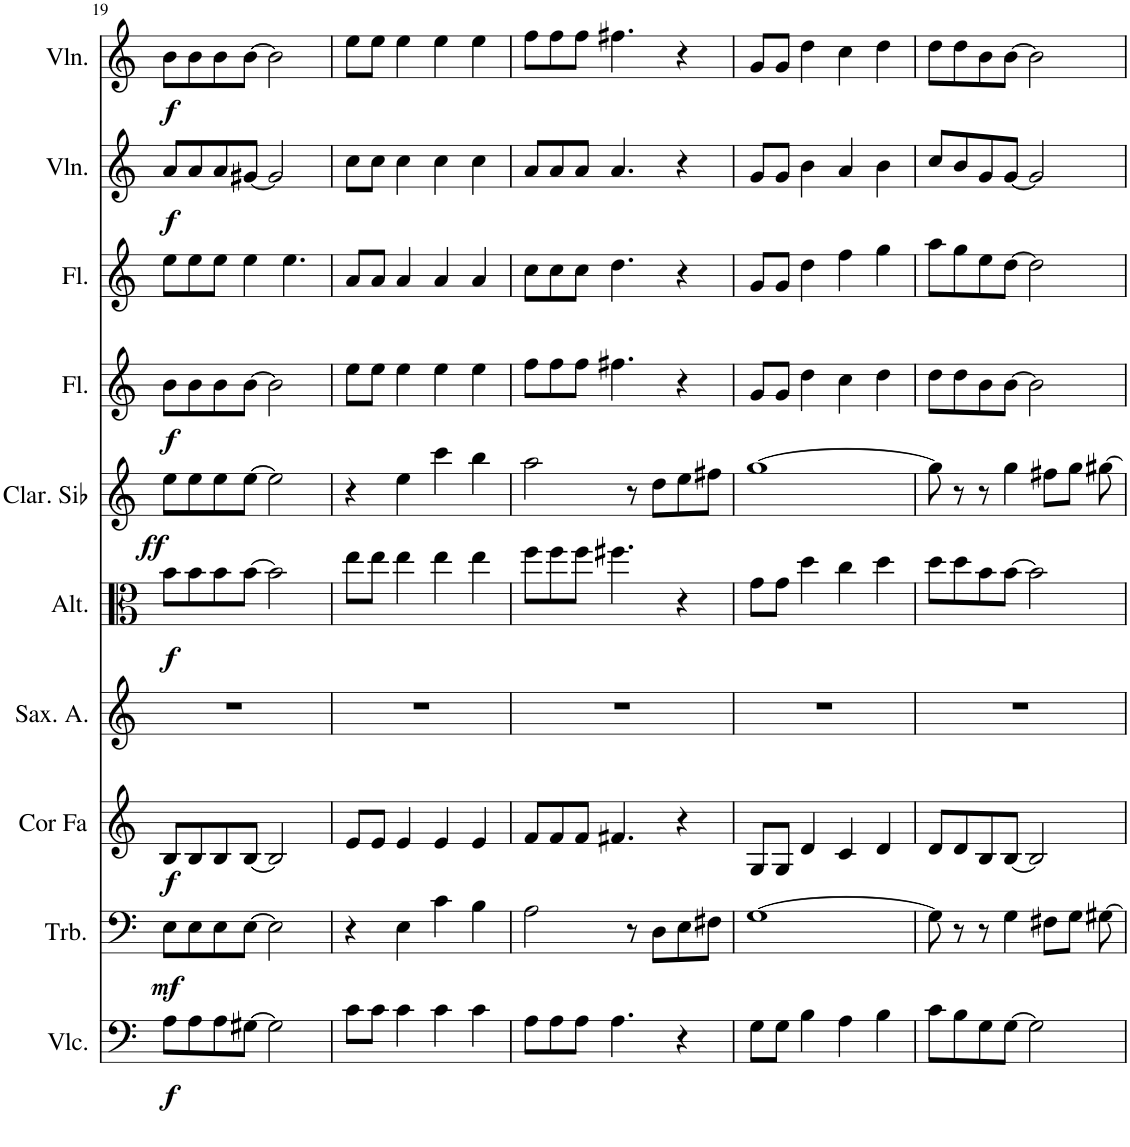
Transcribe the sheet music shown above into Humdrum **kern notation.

**kern	**dynam	**kern	**dynam	**kern	**dynam	**kern	**kern	**dynam	**kern	**dynam	**kern	**dynam	**kern	**kern	**dynam	**kern	**dynam
*part10	*part10	*part9	*part9	*part8	*part8	*part7	*part6	*part6	*part5	*part5	*part4	*part4	*part3	*part2	*part2	*part1	*part1
*staff10	*staff10	*staff9	*staff9	*staff8	*staff8	*staff7	*staff6	*staff6	*staff5	*staff5	*staff4	*staff4	*staff3	*staff2	*staff2	*staff1	*staff1
*I"Violoncelle	*	*I"Trombone	*	*I"Cor en Fa	*	*I"Saxophone Alto	*I"Alto	*	*I"Clarinette en Sib	*	*I"Flûte	*	*I"Flûte	*I"Violon	*	*I"Violon	*
*I'Vlc.	*	*I'Trb.	*	*I'Cor Fa	*	*I'Sax. A.	*I'Alt.	*	*I'Clar. Sib	*	*I'Fl.	*	*I'Fl.	*I'Vln.	*	*I'Vln.	*
!!LO:PB:g=z
*clefF4	*	*clefF4	*	*clefG2	*	*clefG2	*clefC3	*	*clefG2	*	*clefG2	*	*clefG2	*clefG2	*	*clefG2	*
*	*	*	*	*ITrd4c7	*	*ITrd5c9	*	*	*ITrd1c2	*	*	*	*	*	*	*	*
*k[]	*	*k[]	*	*k[]	*	*k[]	*k[]	*	*k[]	*	*k[]	*	*k[]	*k[]	*	*k[]	*
*M4/4	*	*M4/4	*	*M4/4	*	*M4/4	*M4/4	*	*M4/4	*	*M4/4	*	*M4/4	*M4/4	*	*M4/4	*
=19	=19	=19	=19	=19	=19	=19	=19	=19	=19	=19	=19	=19	=19	=19	=19	=19	=19
!	!LO:DY:b	!	!LO:DY:b	!	!LO:DY:b	!	!	!LO:DY:b	!	!LO:DY:b	!	!LO:DY:b	!	!	!LO:DY:b	!	!LO:DY:b
8A\L	f	8E\L	mf	8B/L	f	1r	8b\L	f	8ee\L	ff	8b\L	f	8ee\L	8a/L	f	8b\L	f
8A\	.	8E\	.	8B/	.	.	8b\	.	8ee\	.	8b\	.	8ee\	8a/	.	8b\	.
8A\	.	8E\	.	8B/	.	.	8b\	.	8ee\	.	8b\	.	8ee\J	8a/	.	8b\	.
[8G#X\J	.	[8E\J	.	[8B/J	.	.	[8b\J	.	[8ee\J	.	[8b\J	.	4ee\	[8g#X/J	.	[8b\J	.
2G#\]	.	2E\]	.	2B/]	.	.	2b\]	.	2ee\]	.	2b\]	.	.	2g#/]	.	2b\]	.
.	.	.	.	.	.	.	.	.	.	.	.	.	4.ee\	.	.	.	.
=20	=20	=20	=20	=20	=20	=20	=20	=20	=20	=20	=20	=20	=20	=20	=20	=20	=20
8c\L	.	4r	.	8e/L	.	1r	8ee\L	.	4r	.	8ee\L	.	8a/L	8cc\L	.	8ee\L	.
8c\J	.	.	.	8e/J	.	.	8ee\J	.	.	.	8ee\J	.	8a/J	8cc\J	.	8ee\J	.
4c\	.	4E\	.	4e/	.	.	4ee\	.	4ee\	.	4ee\	.	4a/	4cc\	.	4ee\	.
4c\	.	4c\	.	4e/	.	.	4ee\	.	4ccc\	.	4ee\	.	4a/	4cc\	.	4ee\	.
4c\	.	4B\	.	4e/	.	.	4ee\	.	4bb\	.	4ee\	.	4a/	4cc\	.	4ee\	.
=21	=21	=21	=21	=21	=21	=21	=21	=21	=21	=21	=21	=21	=21	=21	=21	=21	=21
8A\L	.	2A\	.	8f/L	.	1r	8ff\L	.	2aa\	.	8ff\L	.	8cc\L	8a/L	.	8ff\L	.
8A\	.	.	.	8f/	.	.	8ff\	.	.	.	8ff\	.	8cc\	8a/	.	8ff\	.
8A\J	.	.	.	8f/J	.	.	8ff\J	.	.	.	8ff\J	.	8cc\J	8a/J	.	8ff\J	.
4.A\	.	.	.	4.f#X/	.	.	4.ff#X\	.	.	.	4.ff#X\	.	4.dd\	4.a/	.	4.ff#X\	.
.	.	8r	.	.	.	.	.	.	8r	.	.	.	.	.	.	.	.
.	.	8D\L	.	.	.	.	.	.	8dd\L	.	.	.	.	.	.	.	.
4r	.	8E\	.	4r	.	.	4r	.	8ee\	.	4r	.	4r	4r	.	4r	.
.	.	8F#X\J	.	.	.	.	.	.	8ff#X\J	.	.	.	.	.	.	.	.
=22	=22	=22	=22	=22	=22	=22	=22	=22	=22	=22	=22	=22	=22	=22	=22	=22	=22
8G\L	.	[1G	.	8G/L	.	1r	8g\L	.	[1gg	.	8g/L	.	8g/L	8g/L	.	8g/L	.
8G\J	.	.	.	8G/J	.	.	8g\J	.	.	.	8g/J	.	8g/J	8g/J	.	8g/J	.
4B\	.	.	.	4d/	.	.	4dd\	.	.	.	4dd\	.	4dd\	4b\	.	4dd\	.
4A\	.	.	.	4c/	.	.	4cc\	.	.	.	4cc\	.	4ff\	4a/	.	4cc\	.
4B\	.	.	.	4d/	.	.	4dd\	.	.	.	4dd\	.	4gg\	4b\	.	4dd\	.
=23	=23	=23	=23	=23	=23	=23	=23	=23	=23	=23	=23	=23	=23	=23	=23	=23	=23
8c\L	.	8G\]	.	8d/L	.	1r	8dd\L	.	8gg\]	.	8dd\L	.	8aa\L	8cc/L	.	8dd\L	.
8B\	.	8r	.	8d/	.	.	8dd\	.	8r	.	8dd\	.	8gg\	8b/	.	8dd\	.
8G\	.	8r	.	8B/	.	.	8b\	.	8r	.	8b\	.	8ee\	8g/	.	8b\	.
[8G\J	.	4G\	.	[8B/J	.	.	[8b\J	.	4gg\	.	[8b\J	.	[8dd\J	[8g/J	.	[8b\J	.
2G\]	.	.	.	2B/]	.	.	2b\]	.	.	.	2b\]	.	2dd\]	2g/]	.	2b\]	.
.	.	8F#X\L	.	.	.	.	.	.	8ff#X\L	.	.	.	.	.	.	.	.
.	.	8G\J	.	.	.	.	.	.	8gg\J	.	.	.	.	.	.	.	.
.	.	[8G#X\	.	.	.	.	.	.	[8gg#X\	.	.	.	.	.	.	.	.
=	=	=	=	=	=	=	=	=	=	=	=	=	=	=	=	=	=
*-	*-	*-	*-	*-	*-	*-	*-	*-	*-	*-	*-	*-	*-	*-	*-	*-	*-
